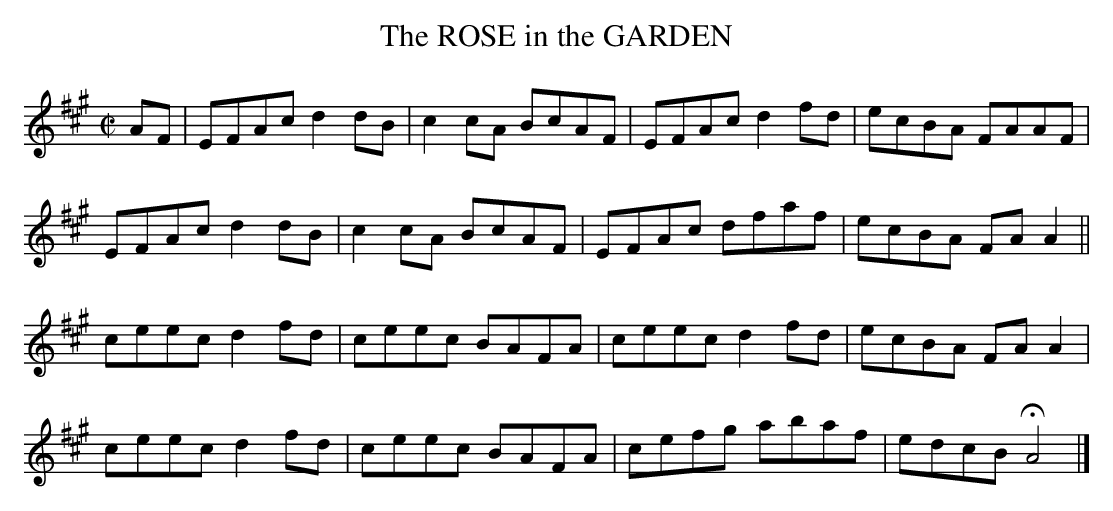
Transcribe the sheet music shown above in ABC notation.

X:1
T:ROSE in the GARDEN, The
M:C|
L:1/8
K:A
AF|EFAc d2dB|c2cA BcAF|EFAc d2fd|ecBA FAAF|
EFAc d2dB|c2cA BcAF|EFAc dfaf|ecBA FAA2||
ceec d2fd|ceec BAFA|ceec d2fd|ecBA FAA2|
ceec d2fd|ceec BAFA|cefg abaf|edcB HA4|]
